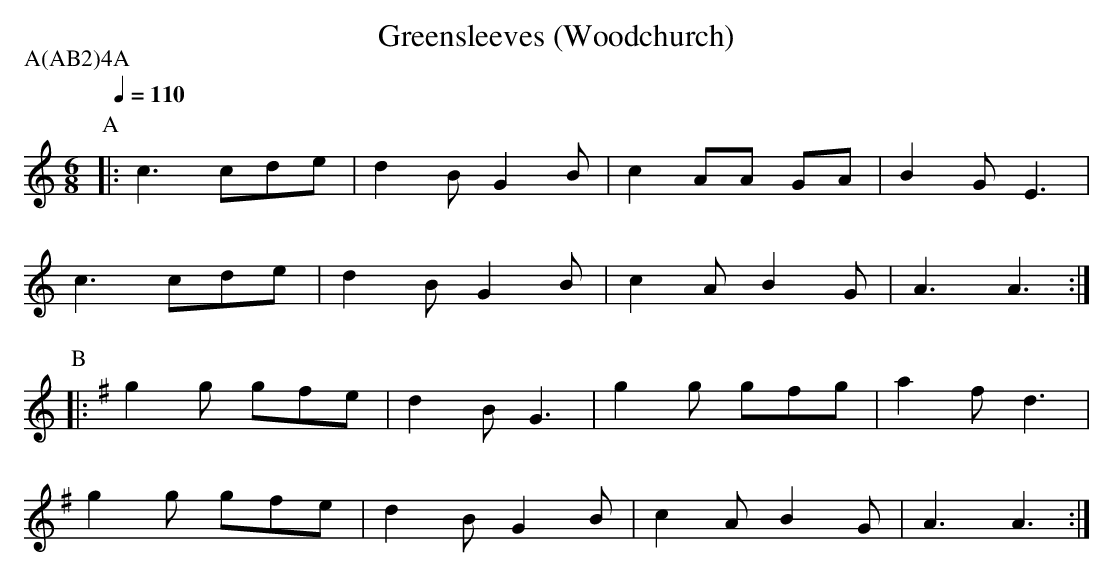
X:1
T:Greensleeves (Woodchurch)
L:1/8
M:6/8
P:A(AB2)4A
Q:1/4=110
K:A minor
P:A
|:c3 cde | d2 B G2 B | c2 AA GA | B2 G E3 |
c3 cde | d2 B G2 B | c2 A B2 G | A3 A3 :|
P:B
K:Em
|:g2 g gfe  | d2 B G3 | g2 g gfg | a2 f d3 |
g2 g gfe   | d2 B G2 B | c2 A B2 G | A3 A3 :|
